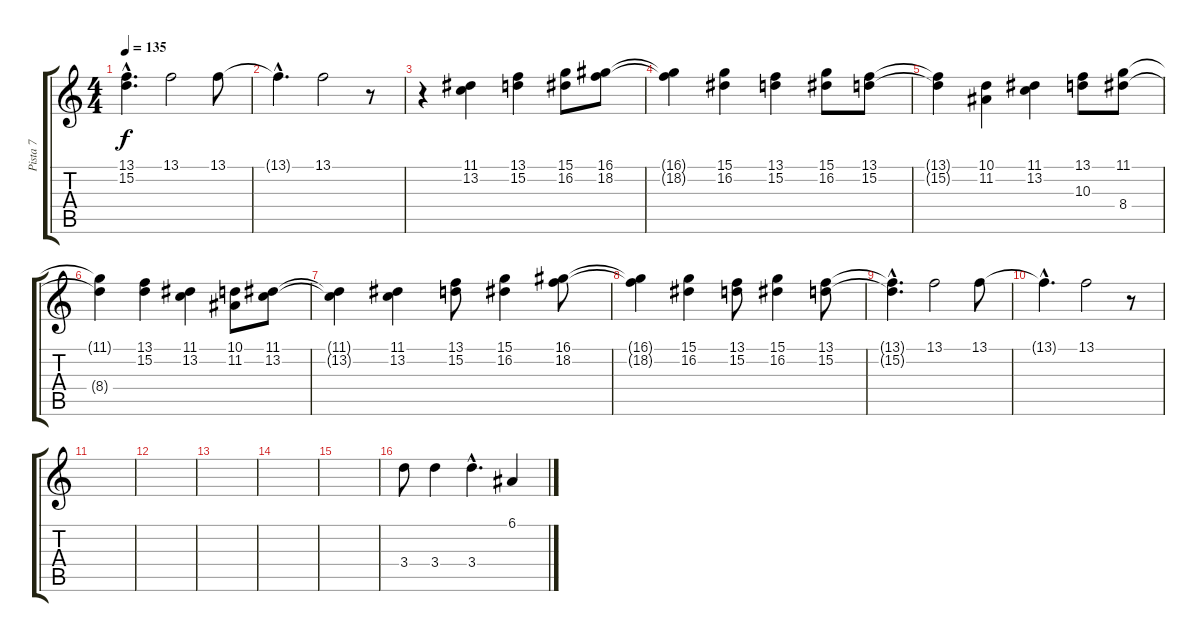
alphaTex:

\track ("Pista 7" "Pista 7") {instrument panflute}
\staff {score tabs}
\tuning (E4 B3 E4 B4 A2 E2) {hide}
\ts (4 4)
\tempo 135
\clef g2
\ks c
(13.1{hac t} 15.2{hac t}).4{d dy f} 13.1.2{volume 10} 13.1.8 |
13.1{hac t}.4{d} 13.1.2 r.8 |
r.4 (11.1 13.2).4 (13.1 15.2).4 (15.1 16.2).8 (16.1 18.2).8 |
(16.1{t} 18.2{t}).4 (15.1 16.2).4 (13.1 15.2).4 (15.1 16.2).8 (13.1 15.2).8 |
(13.1{t} 15.2{t}).4 (10.1 11.2).4 (11.1 13.2).4 (13.1 10.3).8 (11.1 8.4).8 |
(11.1{t} 8.4{t}).4 (13.1 15.2).4 (11.1 13.2).4 (10.1 11.2).8 (11.1 13.2).8 |
(11.1{t} 13.2{t}).4 (11.1 13.2).4 (13.1 15.2).8 (15.1 16.2).4 (16.1 18.2).8 |
(16.1{t} 18.2{t}).4 (15.1 16.2).4 (13.1 15.2).8 (15.1 16.2).4 (13.1 15.2).8 |
(13.1{hac t} 15.2{hac t}).4{d} 13.1.2{volume 10} 13.1.8 |
13.1{hac t}.4{d} 13.1.2 r.8 |
|
|
|
|
|
3.4.8 3.4.4 3.4{hac}.4{d} 6.1.4
